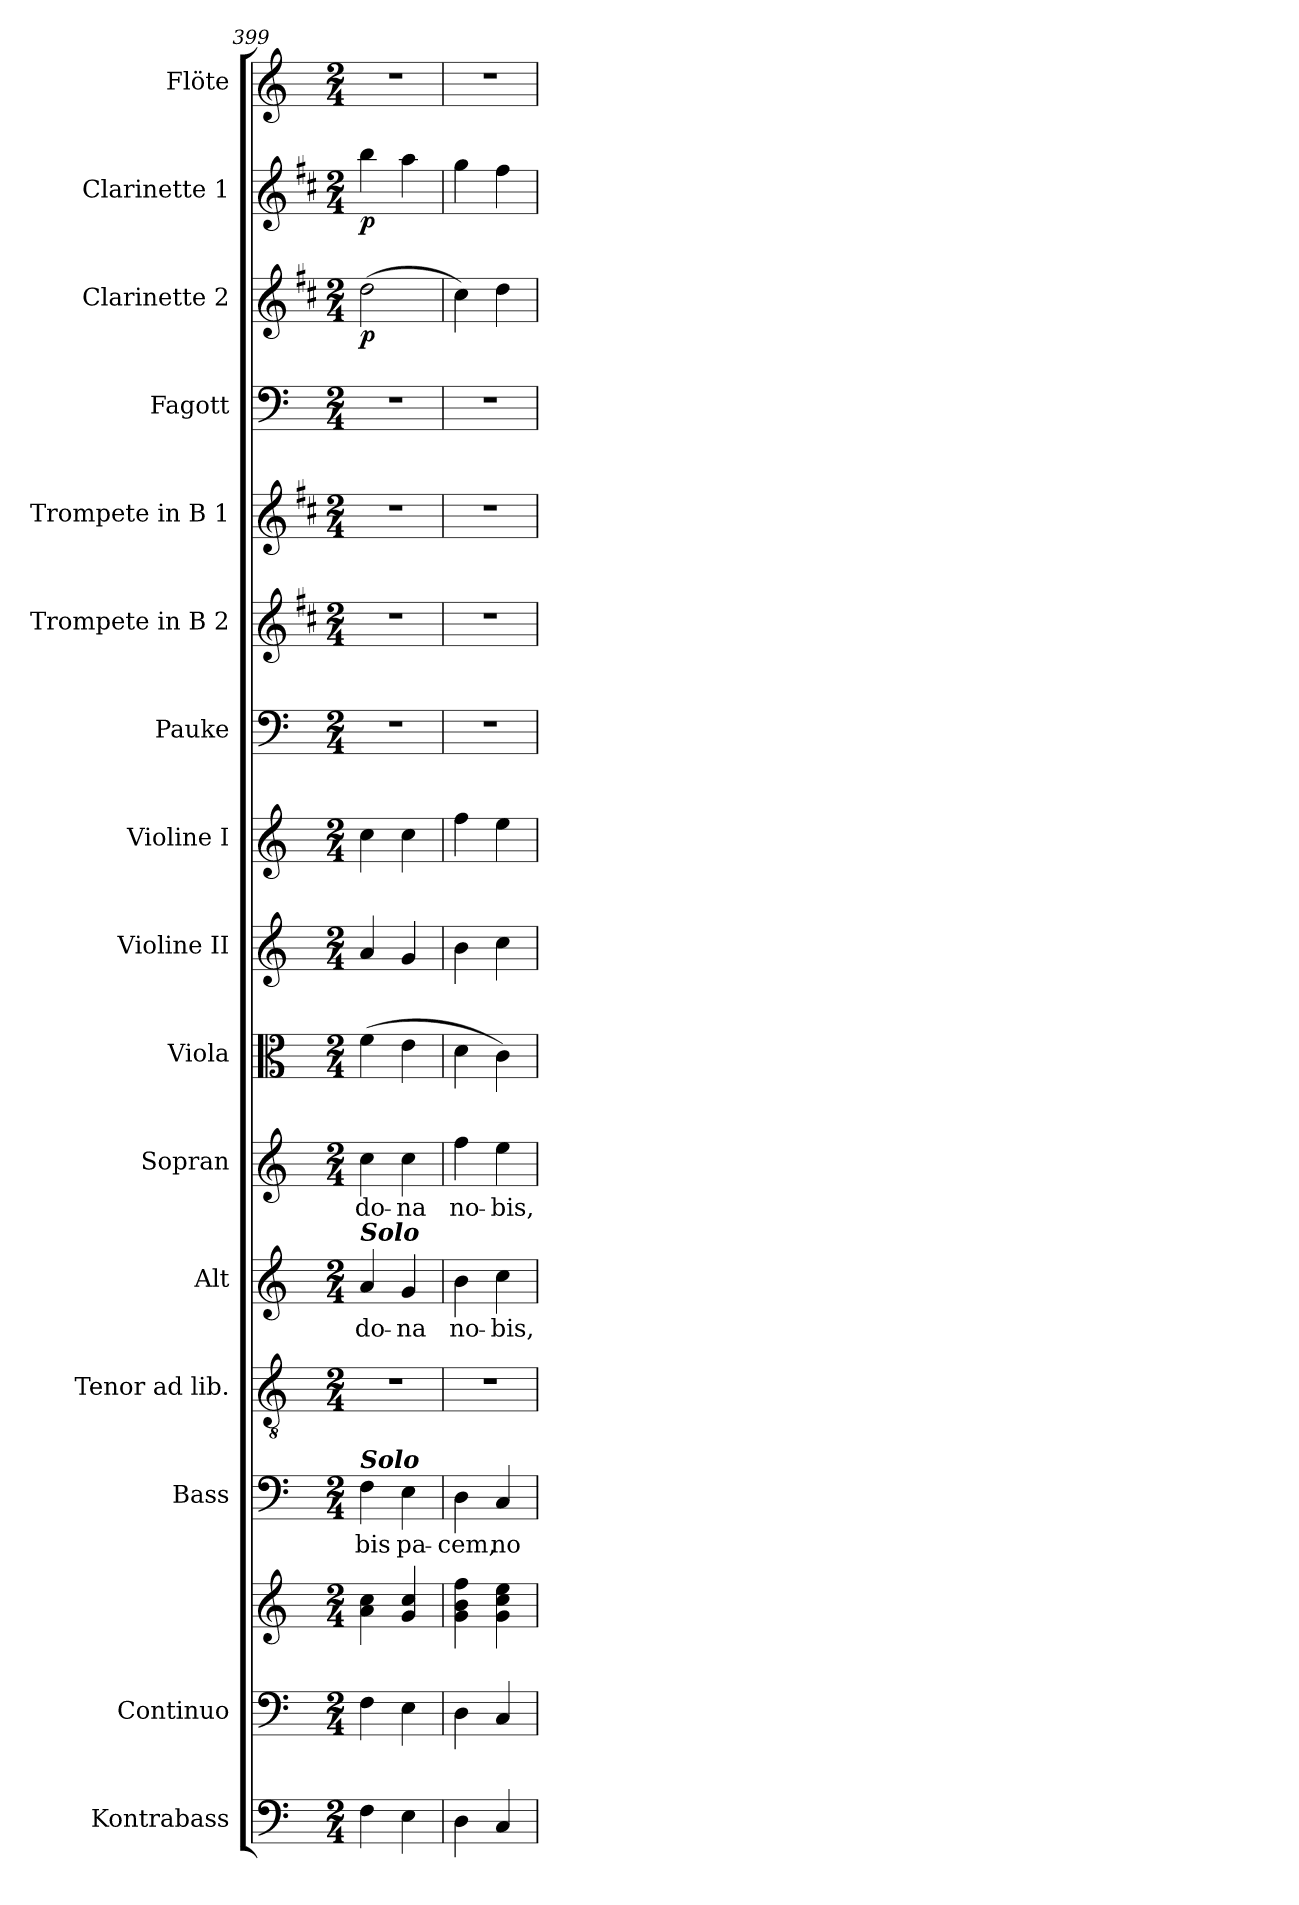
**kern	**kern	**kern	**kern	**text	**kern	**kern	**text	**kern	**text	**kern	**kern	**kern	**kern	**kern	**kern	**kern	**kern	**dynam	**kern	**dynam	**kern
*part16	*part15	*part15	*part14	*part14	*part13	*part12	*part12	*part11	*part11	*part10	*part9	*part8	*part7	*part6	*part5	*part4	*part3	*part3	*part2	*part2	*part1
*staff17	*staff16	*staff15	*staff14	*staff14	*staff13	*staff12	*staff12	*staff11	*staff11	*staff10	*staff9	*staff8	*staff7	*staff6	*staff5	*staff4	*staff3	*staff3	*staff2	*staff2	*staff1
*I"Kontrabass	*I"Continuo	*	*I"Bass	*	*I"Tenor ad lib.	*I"Alt	*	*I"Sopran	*	*I"Viola	*I"Violine II	*I"Violine I	*I"Pauke	*I"Trompete in B 2	*I"Trompete in B 1	*I"Fagott	*I"Clarinette 2	*	*I"Clarinette 1	*	*I"Flöte
*I'Kb.	*I'cont.	*	*I'B	*	*I'T	*I'A	*	*I'S	*	*I'Vla.	*I'Vl. II	*I'Vl. I	*I'Pk.	*	*	*I'Fg.	*I'Cl. 2	*	*I'Cl. 1	*	*I'Fl.
*clefF4	*clefF4	*clefG2	*clefF4	*	*clefGv2	*clefG2	*	*clefG2	*	*clefC3	*clefG2	*clefG2	*clefF4	*clefG2	*clefG2	*clefF4	*clefG2	*	*clefG2	*	*clefG2
*ITrd7c12	*	*	*	*	*	*	*	*	*	*	*	*	*	*ITrd1c2	*ITrd1c2	*	*ITrd1c2	*	*ITrd1c2	*	*
*k[]	*k[]	*k[]	*k[]	*	*k[]	*k[]	*	*k[]	*	*k[]	*k[]	*k[]	*k[]	*k[]	*k[]	*k[]	*k[]	*	*k[]	*	*k[]
*C:	*C:	*C:	*C:	*	*C:	*C:	*	*C:	*	*C:	*C:	*C:	*C:	*C:	*C:	*C:	*C:	*	*C:	*	*C:
*M2/4	*M2/4	*M2/4	*M2/4	*	*M2/4	*M2/4	*	*M2/4	*	*M2/4	*M2/4	*M2/4	*M2/4	*M2/4	*M2/4	*M2/4	*M2/4	*	*M2/4	*	*M2/4
=399	=399	=399	=399	=399	=399	=399	=399	=399	=399	=399	=399	=399	=399	=399	=399	=399	=399	=399	=399	=399	=399
!	!	!	!	!	!	!LO:TX:a:Bi:t=Solo	!	!	!	!	!	!	!	!	!	!	!	!	!	!	!
!	!	!	!LO:TX:a:Bi:t=Solo	!	!	!	!	!	!	!	!	!	!	!	!	!	!	!	!	!	!
!	!	!	!	!LO:LY:b	!	!	!LO:LY:b	!	!LO:LY:b	!	!	!	!	!	!	!	!	!LO:DY:b	!	!LO:DY:b	!
4FF\	4F\	4a\ 4cc\	4F\	-bis	2r	4a/	do-	4cc\	do-	(>4f\	4a/	4cc\	2r	2r	2r	2r	(>2cc\	p	4aa\	p	2r
!	!	!	!	!LO:LY:b	!	!	!LO:LY:b	!	!LO:LY:b	!	!	!	!	!	!	!	!	!	!	!	!
4EE\	4E\	4g/ 4cc/	4E\	pa-	.	4g/	-na	4cc\	-na	4e\	4g/	4cc\	.	.	.	.	.	.	4gg\	.	.
=400	=400	=400	=400	=400	=400	=400	=400	=400	=400	=400	=400	=400	=400	=400	=400	=400	=400	=400	=400	=400	=400
!	!	!	!	!LO:LY:b	!	!	!LO:LY:b	!	!LO:LY:b	!	!	!	!	!	!	!	!	!	!	!	!
4DD\	4D\	4g\ 4b\ 4ff\	4D\	-cem,	2r	4b\	no-	4ff\	no-	4d\	4b\	4ff\	2r	2r	2r	2r	4b\)	.	4ff\	.	2r
!	!	!	!	!LO:LY:b	!	!	!LO:LY:b	!	!LO:LY:b	!	!	!	!	!	!	!	!	!	!	!	!
4CC/	4C/	4g\ 4cc\ 4ee\	4C/	no-	.	4cc\	-bis,	4ee\	-bis,	4c\)	4cc\	4ee\	.	.	.	.	4cc\	.	4ee\	.	.
=	=	=	=	=	=	=	=	=	=	=	=	=	=	=	=	=	=	=	=	=	=
*-	*-	*-	*-	*-	*-	*-	*-	*-	*-	*-	*-	*-	*-	*-	*-	*-	*-	*-	*-	*-	*-
